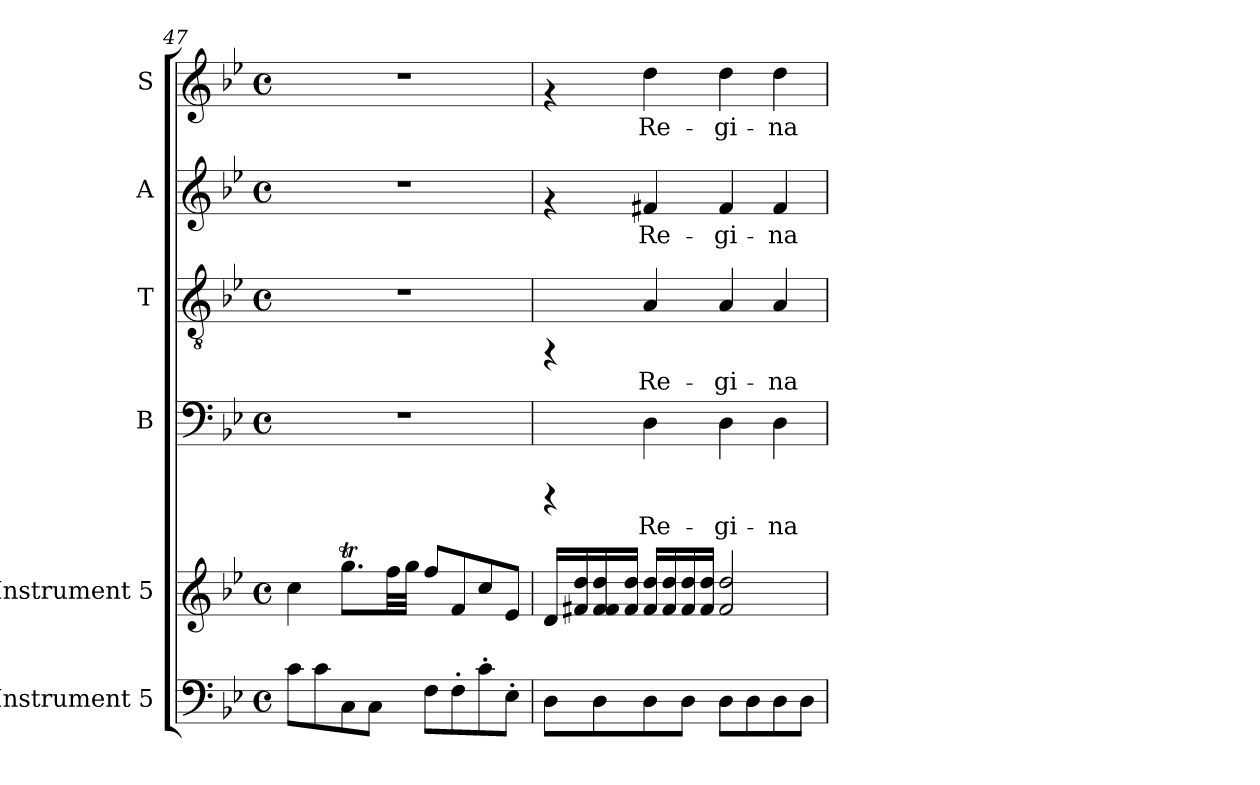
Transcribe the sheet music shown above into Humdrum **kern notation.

**kern	**kern	**kern	**text	**kern	**text	**kern	**text	**kern	**text
*part6	*part5	*part4	*part4	*part3	*part3	*part2	*part2	*part1	*part1
*staff6	*staff5	*staff4	*staff4	*staff3	*staff3	*staff2	*staff2	*staff1	*staff1
*I"Instrument 5	*I"Instrument 5	*I"B	*	*I"T	*	*I"A	*	*I"S	*
*	*	*I'B	*	*I'T	*	*I'A	*	*I'S	*
*clefF4	*clefG2	*clefF4	*	*clefGv2	*	*clefG2	*	*clefG2	*
*k[b-e-]	*k[b-e-]	*k[b-e-]	*	*k[b-e-]	*	*k[b-e-]	*	*k[b-e-]	*
*B-:	*B-:	*B-:	*	*B-:	*	*B-:	*	*B-:	*
*M4/4	*M4/4	*M4/4	*	*M4/4	*	*M4/4	*	*M4/4	*
*met(c)	*met(c)	*met(c)	*	*met(c)	*	*met(c)	*	*met(c)	*
=47	=47	=47	=47	=47	=47	=47	=47	=47	=47
8c\L	4cc\	1r	.	1r	.	1r	.	1r	.
8c\	.	.	.	.	.	.	.	.	.
8C\	8.ggT\L	.	.	.	.	.	.	.	.
8C\J	.	.	.	.	.	.	.	.	.
.	32ff\	.	.	.	.	.	.	.	.
.	32gg\J	.	.	.	.	.	.	.	.
8F\L	8ff/L	.	.	.	.	.	.	.	.
8F'>\	8f/	.	.	.	.	.	.	.	.
8c'>\	8cc/	.	.	.	.	.	.	.	.
8E-'>\J	8e-/J	.	.	.	.	.	.	.	.
=48	=48	=48	=48	=48	=48	=48	=48	=48	=48
8D\L	16d/L	4rCCC	.	4rFF	.	4rf	.	4rf	.
.	16dd/ 16f#X/	.	.	.	.	.	.	.	.
8D\	16dd/ 16f#/ 16f#/	.	.	.	.	.	.	.	.
.	16f#/ 16dd/J	.	.	.	.	.	.	.	.
!	!	!	!LO:LY:b:cj	!	!LO:LY:b:cj	!	!LO:LY:b:cj	!	!LO:LY:b:cj
8D\	16f#/ 16dd/L	4D\	Re-	4A/	Re-	4f#X/	Re-	4dd\	Re-
.	16f#/ 16dd/	.	.	.	.	.	.	.	.
8D\J	16dd/ 16f#/	.	.	.	.	.	.	.	.
.	16f#/ 16dd/J	.	.	.	.	.	.	.	.
!	!	!	!LO:LY:b:cj	!	!LO:LY:b:cj	!	!LO:LY:b:cj	!	!LO:LY:b:cj
8D\L	2dd/ 2f#/	4D\	-gi-	4A/	-gi-	4f#/	-gi-	4dd\	-gi-
8D\	.	.	.	.	.	.	.	.	.
!	!	!	!LO:LY:b:cj	!	!LO:LY:b:cj	!	!LO:LY:b:cj	!	!LO:LY:b:cj
8D\	.	4D\	-na	4A/	-na	4f#/	-na	4dd\	-na
8D\J	.	.	.	.	.	.	.	.	.
=	=	=	=	=	=	=	=	=	=
*-	*-	*-	*-	*-	*-	*-	*-	*-	*-
